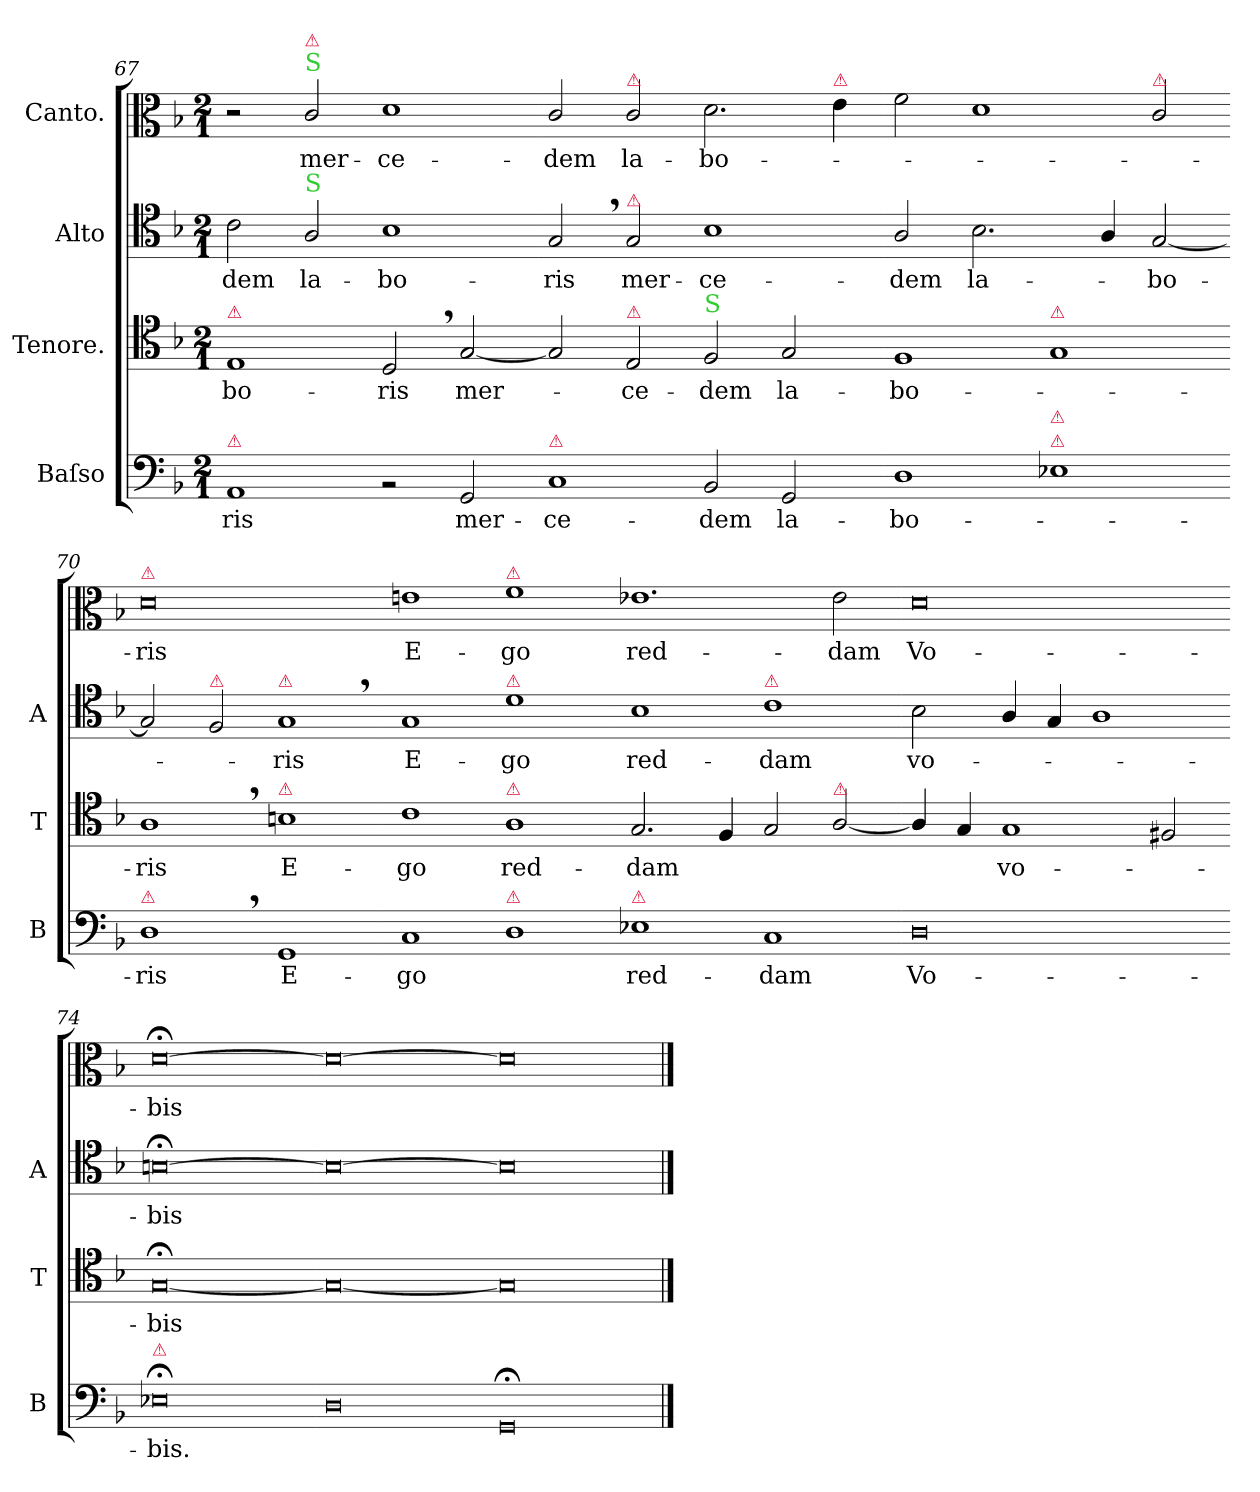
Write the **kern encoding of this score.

**kern	**text	**kern	**text	**kern	**text	**kern	**text
*part4	*part4	*part3	*part3	*part2	*part2	*part1	*part1
*staff4	*staff4	*staff3	*staff3	*staff2	*staff2	*staff1	*staff1
*I"Baſso	*	*I"Tenore.	*	*I"Alto	*	*I"Canto.	*
*I'B	*	*I'T	*	*I'A	*	*	*
*clefF4	*	*clefC4	*	*clefC4	*	*clefC3	*
*k[b-]	*	*k[b-]	*	*k[b-]	*	*k[b-]	*
*M2/1	*	*M2/1	*	*M2/1	*	*M2/1	*
=67	=67	=67	=67	=67	=67	=67	=67
!	!	!LO:TX:a:color=crimson:t=⚠	!	!	!	!	!
!LO:TX:a:color=crimson:t=⚠	!	!	!	!	!	!	!
!	!LO:LY:i	!	!LO:LY:i	!	!LO:LY:i	!	!
1AA	-ris	1E	-bo-	2c\	-dem	2r	.
!	!	!	!	!	!	!LO:TX:a:color=limegreen:t=S	!
!	!	!	!	!	!	!LO:TX:a:color=crimson:t=⚠	!
!	!	!	!	!LO:TX:a:color=limegreen:t=S	!	!	!
!	!	!	!	!	!LO:LY:i	!	!LO:LY:i
.	.	.	.	2A/	la-	2c/	mer-
!	!	!	!LO:LY:i	!	!LO:LY:i	!	!LO:LY:i
2rBB	.	2D,</	-ris	1B-	-bo-	1d	-ce-
!	!LO:LY:i	!	!LO:LY:i	!	!	!	!
2GG/	mer-	[2G/	mer-	.	.	.	.
=68-	=68-	=68-	=68-	=68-	=68-	=68-	=68-
!LO:TX:a:color=crimson:t=⚠	!	!	!	!	!	!	!
!	!LO:LY:i	!	!	!	!LO:LY:i	!	!LO:LY:i
1C	-ce-	2G/]	.	2G,</	-ris	2c/	-dem
!	!	!	!	!	!	!LO:TX:a:color=crimson:t=⚠	!
!	!	!	!	!LO:TX:a:color=crimson:t=⚠	!	!	!
!	!	!LO:TX:a:color=crimson:t=⚠	!	!	!	!	!
!	!	!	!LO:LY:i	!	!LO:LY:i	!	!LO:LY:i
.	.	2E/	-ce-	2G/	mer-	2c/	la-
!	!	!LO:TX:a:color=limegreen:t=S	!	!	!	!	!
!	!LO:LY:i	!	!LO:LY:i	!	!LO:LY:i	!	!LO:LY:i
2BB-/	-dem	2F/	-dem	1B-	-ce-	2.d\	-bo-
!	!LO:LY:i	!	!LO:LY:i	!	!	!	!
2GG/	la-	2G/	la-	.	.	.	.
!	!	!	!	!	!	!LO:TX:a:color=crimson:t=⚠	!
.	.	.	.	.	.	4e\	.
=69-	=69-	=69-	=69-	=69-	=69-	=69-	=69-
!	!LO:LY:i	!	!LO:LY:i	!	!LO:LY:i	!	!
1D	-bo-	1F	-bo-	2A/	-dem	2f\	.
!	!	!	!	!	!LO:LY:i	!	!
.	.	.	.	2.B-\	la-	1d	.
!	!	!LO:TX:a:color=crimson:t=⚠	!	!	!	!	!
!LO:TX:a:color=crimson:t=⚠	!	!	!	!	!	!	!
!LO:TX:a:color=crimson:t=⚠	!	!	!	!	!	!	!
1E-X	.	1G	.	.	.	.	.
.	.	.	.	4A/	.	.	.
!	!	!	!	!	!	!LO:TX:a:color=crimson:t=⚠	!
!	!	!	!	!	!LO:LY:i	!	!
.	.	.	.	[2G/	-bo-	2c/	.
=70-	=70-	=70-	=70-	=70-	=70-	=70-	=70-
!	!	!	!	!	!	!LO:TX:a:color=crimson:t=⚠	!
!LO:TX:a:color=crimson:t=⚠	!	!	!	!	!	!	!
!	!LO:LY:i	!	!LO:LY:i	!	!	!	!LO:LY:i
1D,<	-ris	1A,<	-ris	2G/]	.	0d	-ris
!	!	!	!	!LO:TX:a:color=crimson:t=⚠	!	!	!
.	.	.	.	2F/	.	.	.
!	!	!	!	!LO:TX:a:color=crimson:t=⚠	!	!	!
!	!	!LO:TX:a:color=crimson:t=⚠	!	!	!	!	!
!	!	!	!	!	!LO:LY:i	!	!
1GG	E-	1Bn	E-	1G,<	-ris	.	.
=71-	=71-	=71-	=71-	=71-	=71-	=71-	=71-
1C	-go	1c	-go	1G	E-	1en	E-
!	!	!	!	!	!	!LO:TX:a:color=crimson:t=⚠	!
!	!	!	!	!LO:TX:a:color=crimson:t=⚠	!	!	!
!	!	!LO:TX:a:color=crimson:t=⚠	!	!	!	!	!
!LO:TX:a:color=crimson:t=⚠	!	!	!	!	!	!	!
1D	.	1A	red-	1d	-go	1f	-go
=72-	=72-	=72-	=72-	=72-	=72-	=72-	=72-
!LO:TX:a:color=crimson:t=⚠	!	!	!	!	!	!	!
1E-X	red-	2.G/	-dam	1B-	red-	1.e-X	red-
.	.	4F/	.	.	.	.	.
!	!	!	!	!LO:TX:a:color=crimson:t=⚠	!	!	!
1C	-dam	2G/	.	1c	-dam	.	.
!	!	!LO:TX:a:color=crimson:t=⚠	!	!	!	!	!
.	.	[2A/	.	.	.	2e-\	-dam
=73-	=73-	=73-	=73-	=73-	=73-	=73-	=73-
0D	Vo-	4A/]	.	2B-\	vo-	0d	Vo-
.	.	4G/	.	.	.	.	.
.	.	1G	vo-	4A/	.	.	.
.	.	.	.	4G/	.	.	.
.	.	.	.	1A	.	.	.
.	.	2F#X/	.	.	.	.	.
=74-	=74-	=74-	=74-	=74-	=74-	=74-	=74-
!LO:TX:a:color=crimson:t=⚠	!	!	!	!	!	!	!
0E-X;<;	-bis.	[0G;<;	-bis	[0Bn;<;	-bis	[0d;<;	-bis
=75-	=75-	=75-	=75-	=75-	=75-	=75-	=75-
0D	.	0G_	.	0B_	.	0d_	.
=76-	=76-	=76-	=76-	=76-	=76-	=76-	=76-
0GG;<	.	0G]	.	0B]	.	0d]	.
==	==	==	==	==	==	==	==
*-	*-	*-	*-	*-	*-	*-	*-
